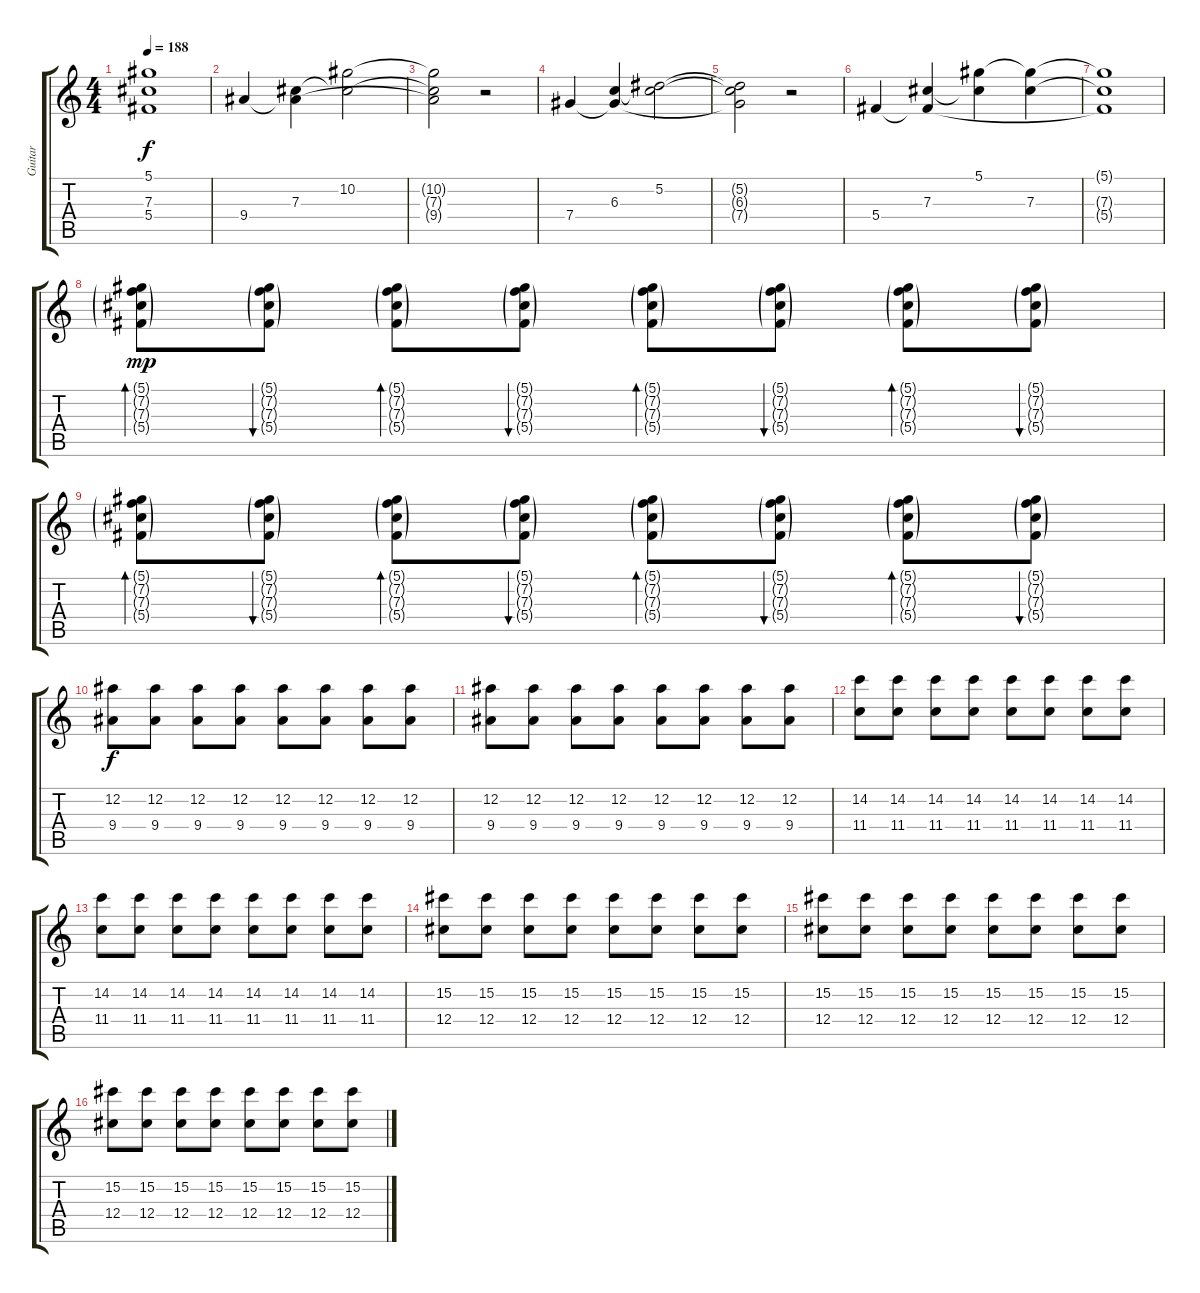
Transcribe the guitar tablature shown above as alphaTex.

\track ("Guitar" "Guitar") {instrument distortionguitar}
\staff {score tabs}
\tuning (Eb4 Bb3 Gb3 Db3 Ab2 Eb2) {hide}
\ts (4 4)
\tempo 188
\clef g2
\ks c
(5.1{t} 7.3{t} 5.4{t}).1{dy f} |
9.4.4{instrument electricguitarclean} (7.3 9.4{t}).4 (10.2 7.3{t}).2 |
(10.2{t} 7.3{t} 9.4{t}).2 r.2 |
7.4.4 (6.3 7.4{t}).4 (5.2 6.3{t}).2 |
(5.2{t} 6.3{t} 7.4{t}).2 r.2 |
5.4.4 (7.3 5.4{t}).4 (5.1 7.3{t}).4 (5.1{t} 7.3).4 |
(5.1{t} 7.3{t} 5.4{t}).1 |
(5.1{g} 7.2{g} 7.3{g} 5.4{g}).8{bd 60 dy mp volume 11} (5.1{g} 7.2{g} 7.3{g} 5.4{g}).8{bu 60} (5.1{g} 7.2{g} 7.3{g} 5.4{g}).8{bd 60} (5.1{g} 7.2{g} 7.3{g} 5.4{g}).8{bu 60} (5.1{g} 7.2{g} 7.3{g} 5.4{g}).8{bd 60} (5.1{g} 7.2{g} 7.3{g} 5.4{g}).8{bu 60} (5.1{g} 7.2{g} 7.3{g} 5.4{g}).8{bd 60} (5.1{g} 7.2{g} 7.3{g} 5.4{g}).8{bu 60} |
(5.1{g} 7.2{g} 7.3{g} 5.4{g}).8{bd 60 volume 13} (5.1{g} 7.2{g} 7.3{g} 5.4{g}).8{bu 60} (5.1{g} 7.2{g} 7.3{g} 5.4{g}).8{bd 60} (5.1{g} 7.2{g} 7.3{g} 5.4{g}).8{bu 60} (5.1{g} 7.2{g} 7.3{g} 5.4{g}).8{bd 60} (5.1{g} 7.2{g} 7.3{g} 5.4{g}).8{bu 60} (5.1{g} 7.2{g} 7.3{g} 5.4{g}).8{bd 60} (5.1{g} 7.2{g} 7.3{g} 5.4{g}).8{bu 60} |
(12.2 9.4).8{dy f volume 13 instrument distortionguitar} (12.2 9.4).8 (12.2 9.4).8 (12.2 9.4).8 (12.2 9.4).8 (12.2 9.4).8 (12.2 9.4).8 (12.2 9.4).8 |
(12.2 9.4).8 (12.2 9.4).8 (12.2 9.4).8 (12.2 9.4).8 (12.2 9.4).8 (12.2 9.4).8 (12.2 9.4).8 (12.2 9.4).8 |
(14.2 11.4).8 (14.2 11.4).8 (14.2 11.4).8 (14.2 11.4).8 (14.2 11.4).8 (14.2 11.4).8 (14.2 11.4).8 (14.2 11.4).8 |
(14.2 11.4).8 (14.2 11.4).8 (14.2 11.4).8 (14.2 11.4).8 (14.2 11.4).8 (14.2 11.4).8 (14.2 11.4).8 (14.2 11.4).8 |
(15.2 12.4).8 (15.2 12.4).8 (15.2 12.4).8 (15.2 12.4).8 (15.2 12.4).8 (15.2 12.4).8 (15.2 12.4).8 (15.2 12.4).8 |
(15.2 12.4).8 (15.2 12.4).8 (15.2 12.4).8 (15.2 12.4).8 (15.2 12.4).8 (15.2 12.4).8 (15.2 12.4).8 (15.2 12.4).8 |
(15.2 12.4).8 (15.2 12.4).8 (15.2 12.4).8 (15.2 12.4).8 (15.2 12.4).8 (15.2 12.4).8 (15.2 12.4).8 (15.2 12.4).8
